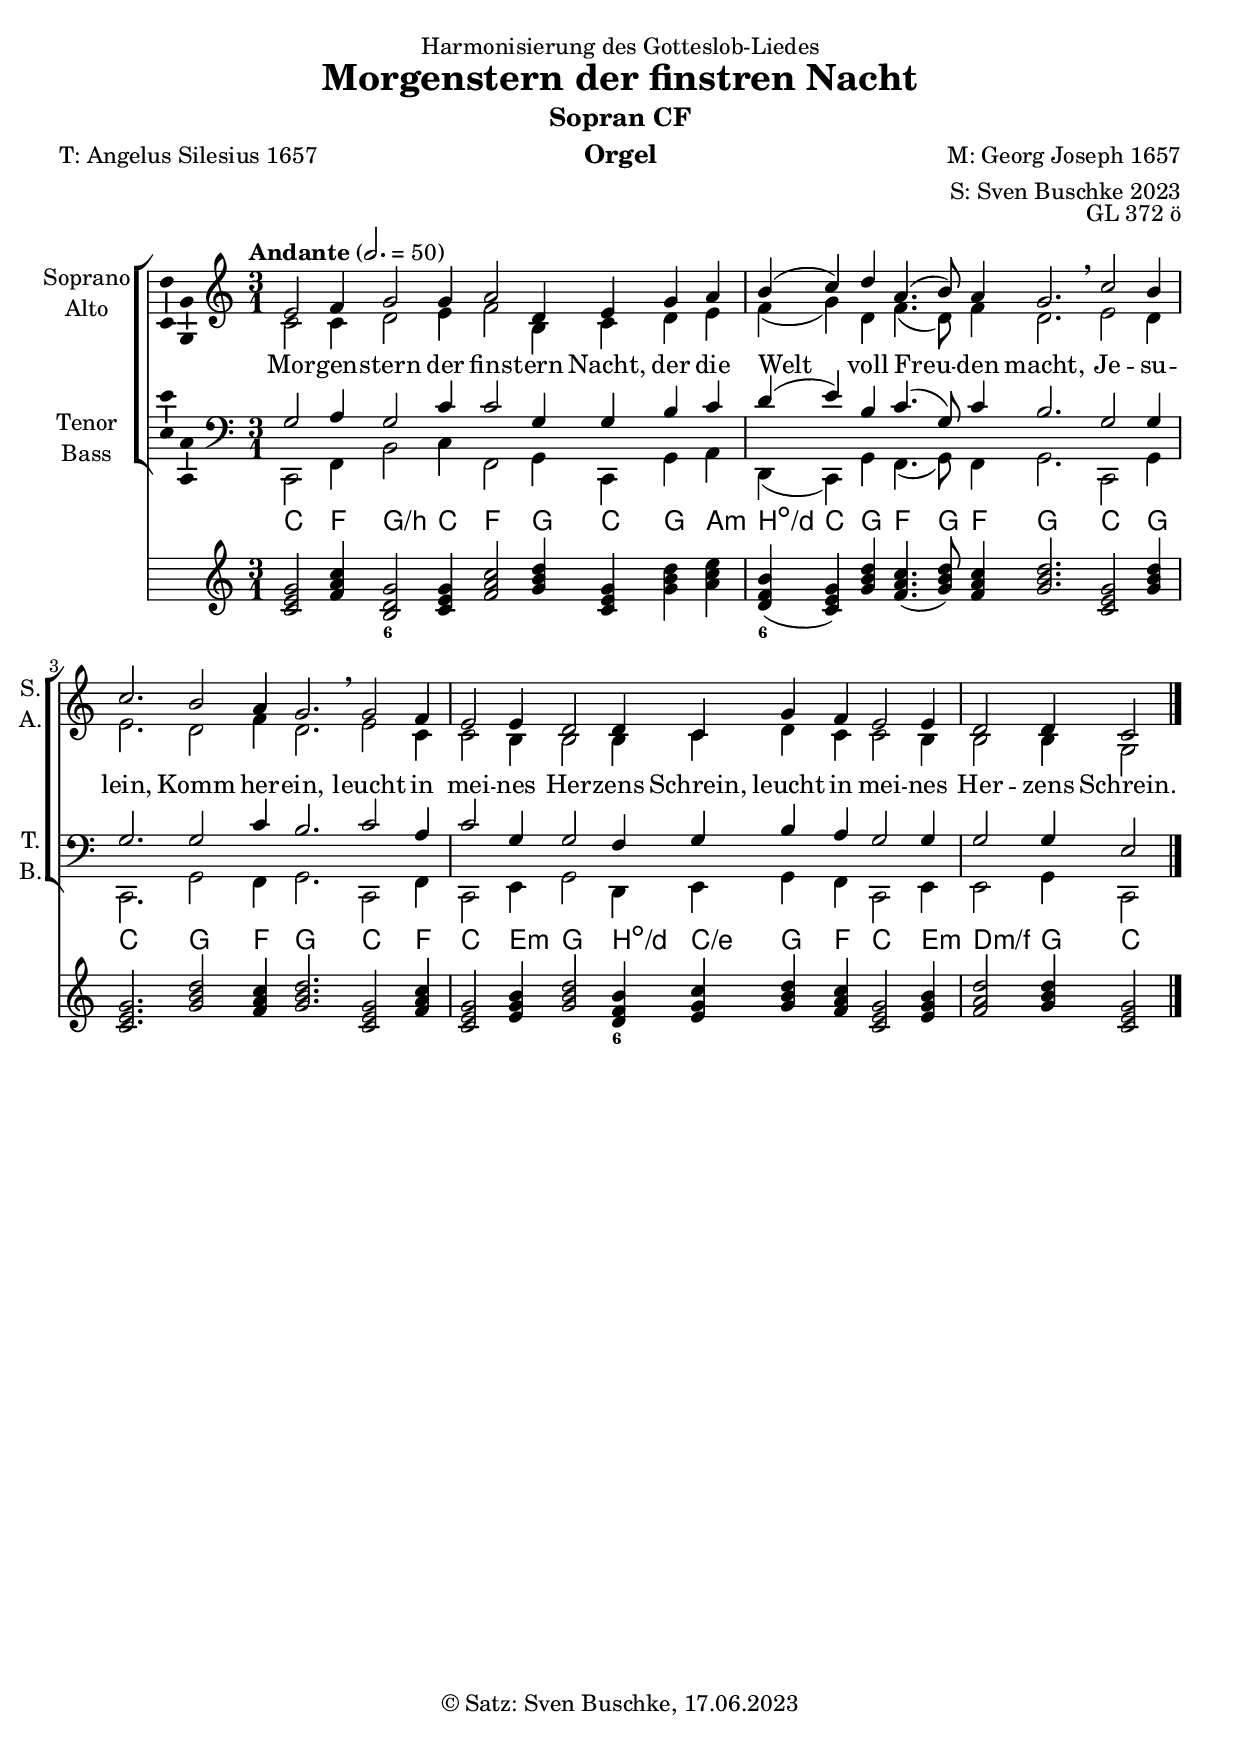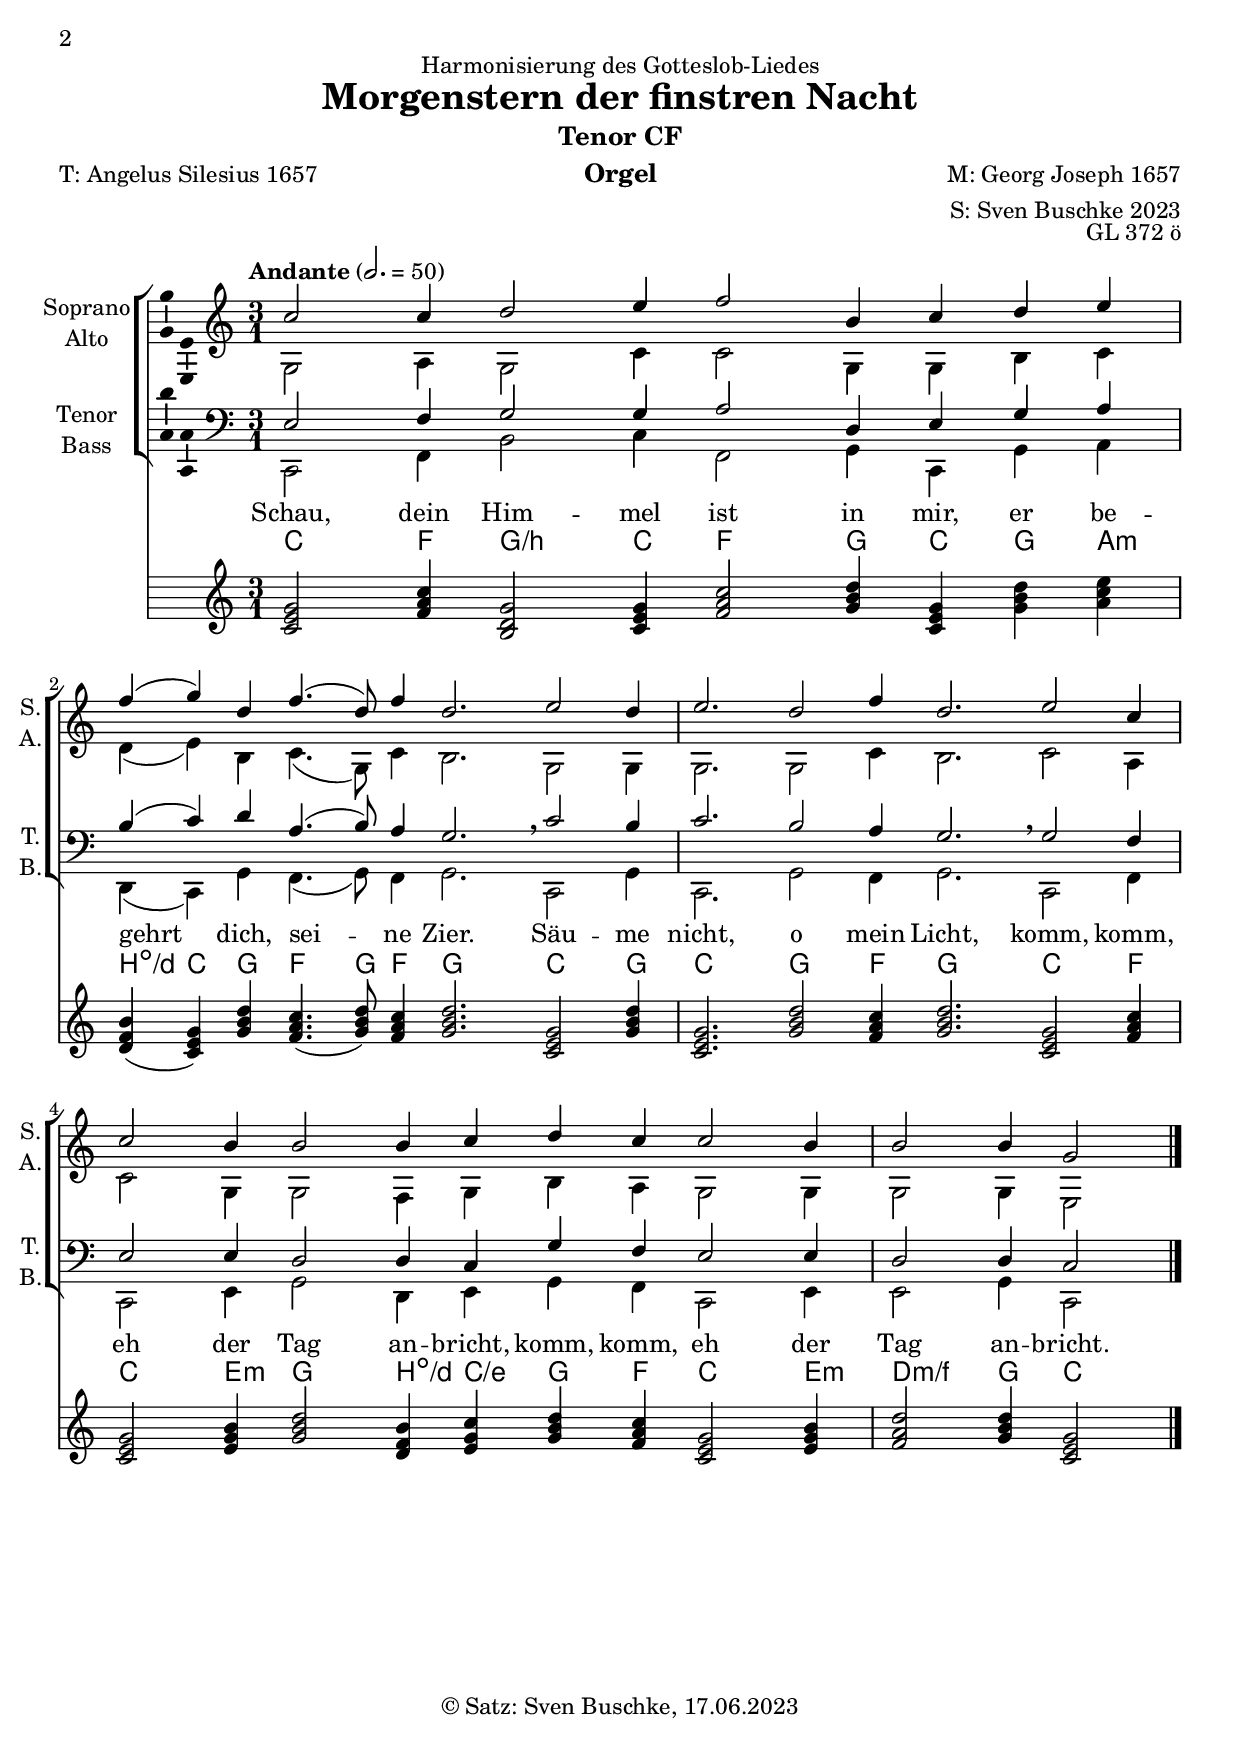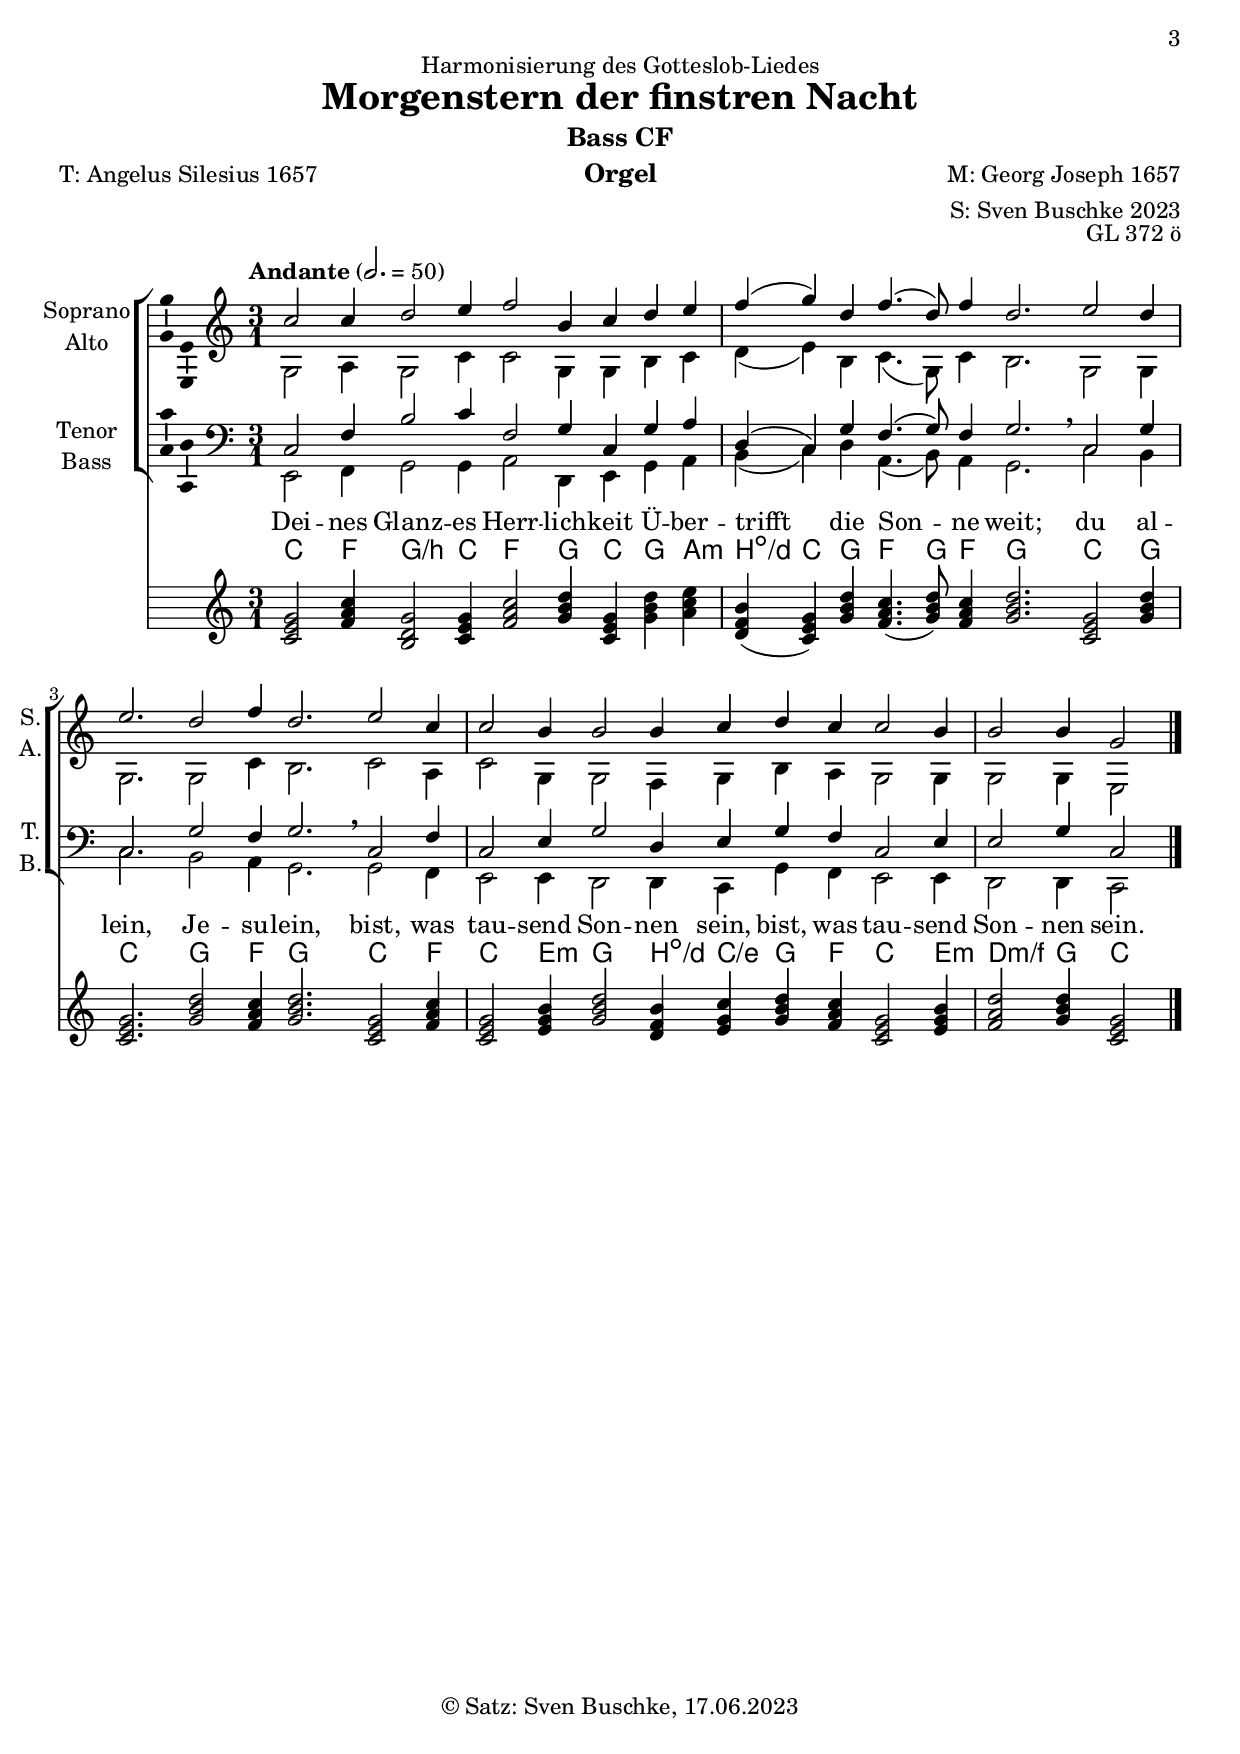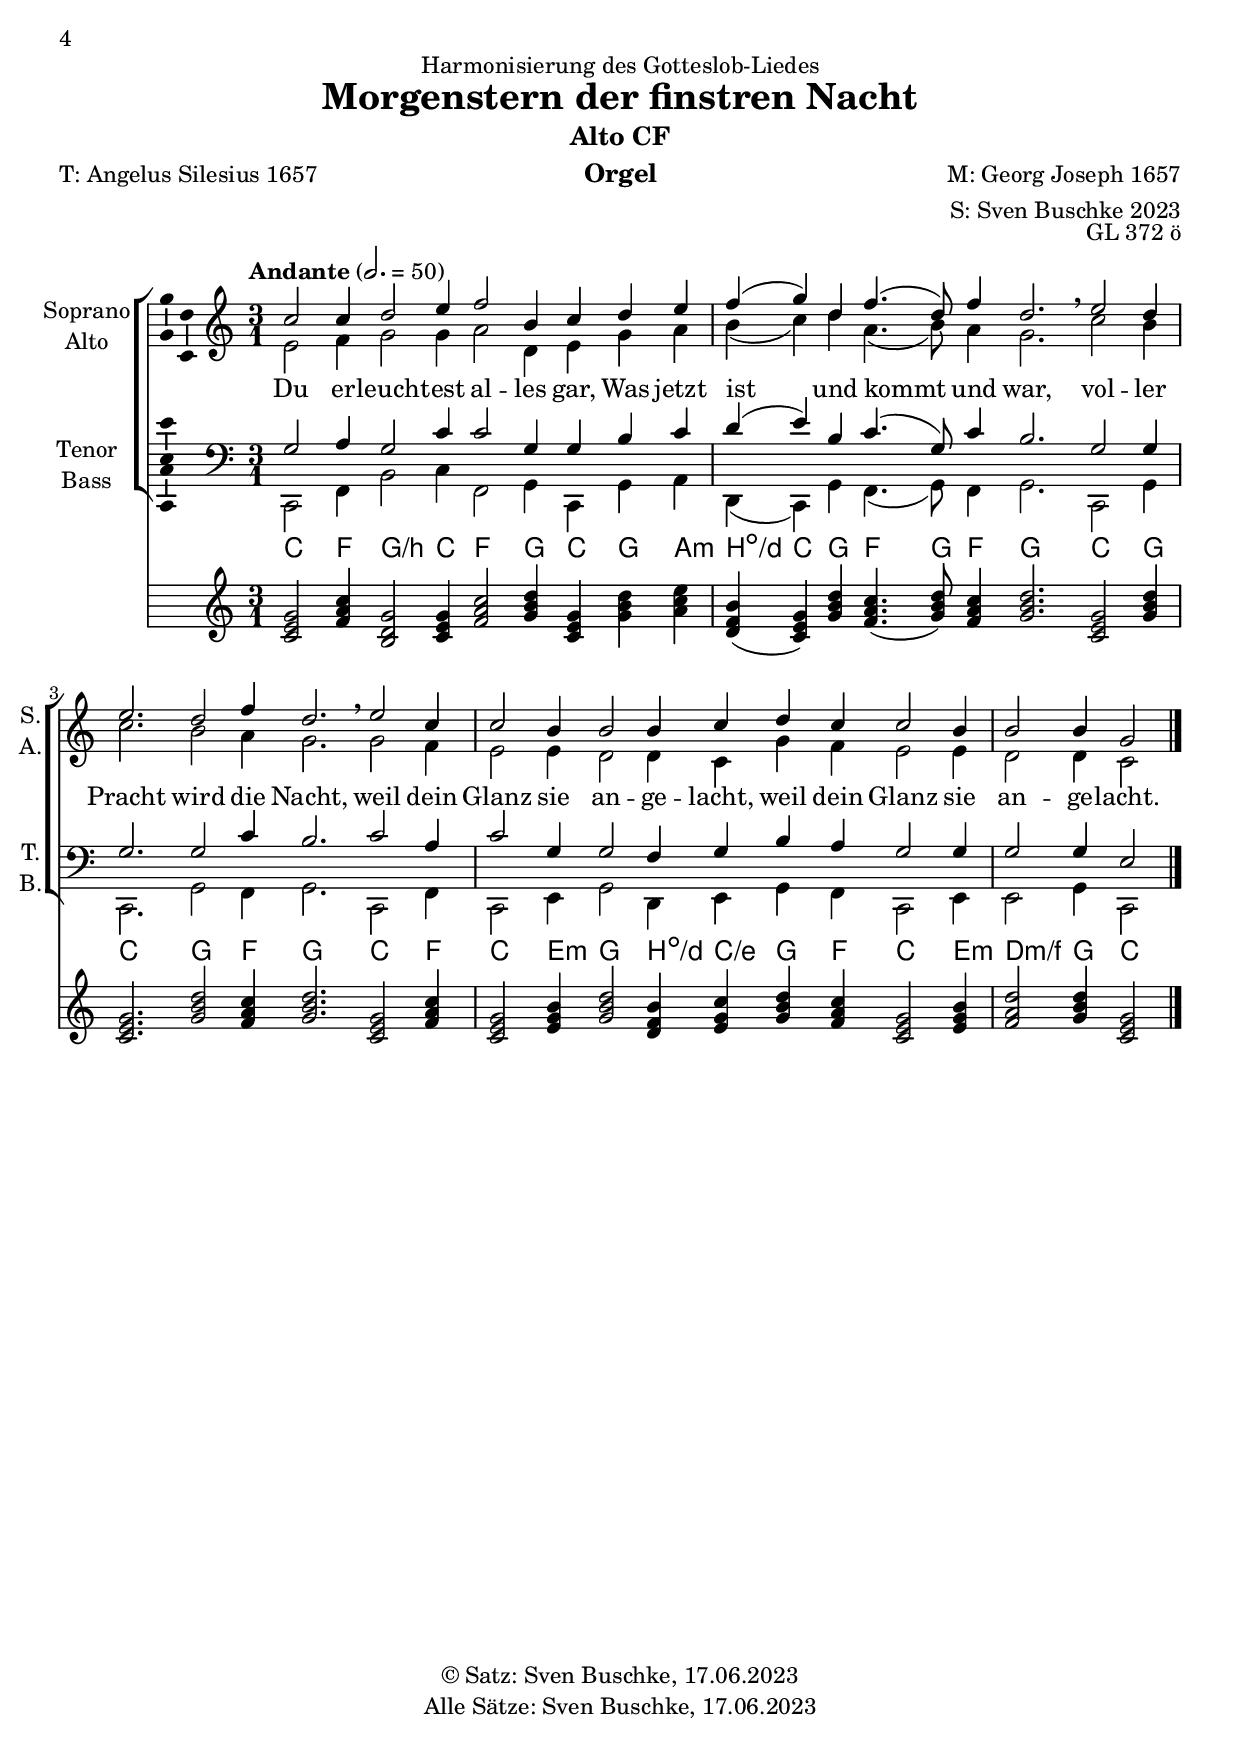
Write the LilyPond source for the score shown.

\version "2.24.1"
\language "english"

\include "predefined-guitar-fretboards.ly"

\header {
  dedication = "Harmonisierung des Gotteslob-Liedes"
  title = "Morgenstern der finstren Nacht"
  subsubtitle = ""
  instrument = "Orgel"
  composer = "M: Georg Joseph 1657"
  arranger = \markup \concat { "S: " \with-url "https://buschke.com" "Sven Buschke" " 2023" }
  poet = "T: Angelus Silesius 1657"
  meter = ""
  piece = ""
  opus = "GL 372 ö"
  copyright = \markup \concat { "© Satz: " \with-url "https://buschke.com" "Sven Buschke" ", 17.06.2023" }
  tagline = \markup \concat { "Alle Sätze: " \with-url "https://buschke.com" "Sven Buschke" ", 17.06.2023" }
}

\paper {
  #(set-paper-size "a4")
}

\layout {
  \context {
    \Voice
    \consists "Melody_engraver"
    \override Stem.neutral-direction = #'()
  }
}

global = {
  \key c \major
  \time 3/1
  \tempo "Andante" 2.=50
}

scoreASoprano = \relative c'' {
  \global
  % Music follows here.
  e,2 f4 g2 4 a2 d,4 e g a
  b(c) d a4.(b8) a4 g2.\breathe
  c2 b4 c2. b2 a4 g2.\breathe
  g2 f4 e2 4 d2 4 c g' f e2 4 d2 4 c2
  \bar "|."
}

scoreAAlto = \relative c' {
  \global
  % Music follows here.
  c2 c4 d2 e4 f2 b,4 c d e f(g) d f4.(d8) f4 d2.
  e2 d4 e2. d2 f4 d2. e2 c4 2 b4 b2 4 c d c4 2 b4 b2 4 g2
}

scoreATenor = \relative c' {
  \global
  % Music follows here.
  g2 a4 g2 c4 c2 g4 4 b c d(e) b c4.(g8) c4 b2.
  g2 g4 g2. 2 c4 b2. c2 a4 c2 g4 g2 f4 g b a g2 4 2 g4 e2
}

scoreABass = \relative c {
  \global
  % Music follows here.
  c,2 f4 b2 c4 f,2 g4 c, g' a d,(c) g' f4.(g8) f4 g2.
  c,2 g'4 c,2. g'2 f4 g2. c,2 f4 c2 e4 g2 d4 e g f c2 e4 2 g4 c,2
}

scoreAVerse = \lyricmode {
  % Lyrics follow here.
  Mor -- gen -- stern der fins -- tern Nacht,
  der die Welt voll Freu -- den macht,
  Je -- su -- lein, Komm her -- ein,
  leucht in mei -- nes Her -- zens Schrein,
  leucht in mei -- nes Her -- zens Schrein.
}

scoreARehearsalMidi = #
(define-music-function
 (parser location name midiInstrument lyrics) (string? string? ly:music?)
 #{
   \unfoldRepeats <<
     \new Staff = "soprano" \new Voice = "soprano" { \scoreASoprano }
     \new Staff = "alto" \new Voice = "alto" { \scoreAAlto }
     \new Staff = "tenor" \new Voice = "tenor" { \scoreATenor }
     \new Staff = "bass" \new Voice = "bass" { \scoreABass }
     \context Staff = $name {
       \set Score.midiMinimumVolume = #0.5
       \set Score.midiMaximumVolume = #0.5
       \set Score.tempoWholesPerMinute = #(ly:make-moment 100 4)
       \set Staff.midiMinimumVolume = #0.8
       \set Staff.midiMaximumVolume = #1.0
       \set Staff.midiInstrument = $midiInstrument
     }
     \new Lyrics \with {
       alignBelowContext = $name
     } \lyricsto $name $lyrics
   >>
 #})

scoreAChordNames = \chordmode {
  \global
  \germanChords
  % Chords follow here.
  c2 f4 g2/b c4 f2 g4 c g a:m b:dim/d(c) g f4.(g8) f4 g2.
  c2 g4 c2. g2 f4 g2. c2 f4 c2 e4:m g2 b4:dim/d c'/e g f c2 e4:m d'2:m/f g4 c2
}

scoreAFigBass = \figuremode {
  \global
  % Figures follow here.
 s2 4 <6>2 s4 s2 s4 s4 s4 s4 <6>4 s4 s4 s4. s8 s4 s2. s2 s4 s2. s2 s4 s2. s2 s4 s2 s4 s2 <6>4 s4 s4 s4 s2 s4 s2 s4 s2
}

scoreAChoirPart = \new ChoirStaff <<
  \new Staff \with {
    midiInstrument = "choir aahs"
    instrumentName = \markup \center-column { "Soprano" "Alto" }
    shortInstrumentName = \markup \center-column { "S." "A." }
  } <<
    \new Voice = "soprano" \with {
      \consists "Ambitus_engraver"
    } { \voiceOne \scoreASoprano }
    \new Voice = "alto" \with {
      \consists "Ambitus_engraver"
      \override Ambitus.X-offset = #2.0
    } { \voiceTwo \scoreAAlto }
  >>
  \new Lyrics \with {
    \override VerticalAxisGroup.staff-affinity = #CENTER
  } \lyricsto "soprano" \scoreAVerse
  \new Staff \with {
    midiInstrument = "choir aahs"
    instrumentName = \markup \center-column { "Tenor" "Bass" }
    shortInstrumentName = \markup \center-column { "T." "B." }
  } <<
    \clef bass
    \new Voice = "tenor" \with {
      \consists "Ambitus_engraver"
    } { \voiceOne \scoreATenor }
    \new Voice = "bass" \with {
      \consists "Ambitus_engraver"
      \override Ambitus.X-offset = #2.0
    } { \voiceTwo \scoreABass }
  >>
>>

scoreAChordsPart = <<
  \new ChordNames \scoreAChordNames
  \scoreAChordNames
%  \new FretBoards \scoreAChordNames
>>

scoreABassFiguresPart = \new FiguredBass \with {
  useBassFigureExtenders = ##t
} \scoreAFigBass

\bookpart {
  \header {
    subtitle = "Sopran CF"
  }
  \score {
    <<
      \scoreAChoirPart
      \scoreAChordsPart
      \scoreABassFiguresPart
    >>
    \layout { }
    \midi { }
  }
}

% Rehearsal MIDI files:
\book {
  \bookOutputSuffix "soprano"
  \score {
    \scoreARehearsalMidi "soprano" "soprano sax" \scoreAVerse
    \midi { }
  }
}

\book {
  \bookOutputSuffix "alto"
  \score {
    \scoreARehearsalMidi "alto" "soprano sax" \scoreAVerse
    \midi { }
  }
}

\book {
  \bookOutputSuffix "tenor"
  \score {
    \scoreARehearsalMidi "tenor" "tenor sax" \scoreAVerse
    \midi { }
  }
}

\book {
  \bookOutputSuffix "bass"
  \score {
    \scoreARehearsalMidi "bass" "tenor sax" \scoreAVerse
    \midi { }
  }
}


scoreBSoprano = \relative c'' {
  \global
  % Music follows here.
  c2 c4 d2 e4 f2 b,4 c d e f(g) d f4.(d8) f4 d2.
  e2 d4 e2. d2 f4 d2. e2 c4 2 b4 b2 4 c d c4 2 b4 b2 4 g2
}

scoreBAlto = \relative c' {
  \global
  % Music follows here.
  g2 a4 g2 c4 c2 g4 4 b c d(e) b c4.(g8) c4 b2.
  g2 g4 g2. 2 c4 b2. c2 a4 c2 g4 g2 f4 g b a g2 4 2 g4 e2
}

scoreBTenor = \relative c' {
  \global
  % Music follows here.
  e,2 f4 g2 4 a2 d,4 e g a
  b(c) d a4.(b8) a4 g2.\breathe
  c2 b4 c2. b2 a4 g2.\breathe
  g2 f4 e2 4 d2 4 c g' f e2 4 d2 4 c2
  \bar "|."
}

scoreBBass = \relative c {
  \global
  % Music follows here.
  c,2 f4 b2 c4 f,2 g4 c, g' a d,(c) g' f4.(g8) f4 g2.
  c,2 g'4 c,2. g'2 f4 g2. c,2 f4 c2 e4 g2 d4 e g f c2 e4 2 g4 c,2
}

scoreBVerse = \lyricmode {
  % Lyrics follow here.
  Schau, dein Him -- mel ist in mir,
  er be -- gehrt dich, sei -- ne Zier.
  Säu -- me nicht, o mein Licht,
  komm, komm, eh der Tag an -- bricht,
  komm, komm, eh der Tag an -- bricht.
}

scoreBRehearsalMidi = #
(define-music-function
 (parser location name midiInstrument lyrics) (string? string? ly:music?)
 #{
   \unfoldRepeats <<
     \new Staff = "soprano" \new Voice = "soprano" { \scoreBSoprano }
     \new Staff = "alto" \new Voice = "alto" { \scoreBAlto }
     \new Staff = "tenor" \new Voice = "tenor" { \scoreBTenor }
     \new Staff = "bass" \new Voice = "bass" { \scoreBBass }
     \context Staff = $name {
       \set Score.midiMinimumVolume = #0.5
       \set Score.midiMaximumVolume = #0.5
       \set Score.tempoWholesPerMinute = #(ly:make-moment 100 4)
       \set Staff.midiMinimumVolume = #0.8
       \set Staff.midiMaximumVolume = #1.0
       \set Staff.midiInstrument = $midiInstrument
     }
     \new Lyrics \with {
       alignBelowContext = $name
     } \lyricsto $name $lyrics
   >>
 #})

scoreBChordNames = \chordmode {
  \global
  \germanChords
  % Chords follow here.
  c2 f4 g2/b c4 f2 g4 c g a:m b:dim/d(c) g f4.(g8) f4 g2.
  c2 g4 c2. g2 f4 g2. c2 f4 c2 e4:m g2 b4:dim/d c'/e g f c2 e4:m d'2:m/f g4 c2
}

scoreBFigBass = \figuremode {
  \global
  % Figures follow here.

}

scoreBChoirPart = \new ChoirStaff <<
  \new Staff \with {
    midiInstrument = "choir aahs"
    instrumentName = \markup \center-column { "Soprano" "Alto" }
    shortInstrumentName = \markup \center-column { "S." "A." }
  } <<
    \new Voice = "soprano" \with {
      \consists "Ambitus_engraver"
    } { \voiceOne \scoreBSoprano }
    \new Voice = "alto" \with {
      \consists "Ambitus_engraver"
      \override Ambitus.X-offset = #2.0
    } { \voiceTwo \scoreBAlto }
  >>
  \new Staff \with {
    midiInstrument = "choir aahs"
    instrumentName = \markup \center-column { "Tenor" "Bass" }
    shortInstrumentName = \markup \center-column { "T." "B." }
  } <<
    \clef bass
    \new Voice = "tenor" \with {
      \consists "Ambitus_engraver"
    } { \voiceOne \scoreBTenor }
    \new Voice = "bass" \with {
      \consists "Ambitus_engraver"
      \override Ambitus.X-offset = #2.0
    } { \voiceTwo \scoreBBass }
  >>
  \new Lyrics \with {
    \override VerticalAxisGroup.staff-affinity = #CENTER
  } \lyricsto "tenor" \scoreBVerse
>>

scoreBChordsPart = <<
  \new ChordNames \scoreBChordNames
  \scoreBChordNames
%  \new FretBoards \scoreBChordNames
>>

scoreBBassFiguresPart = \new FiguredBass \with {
  useBassFigureExtenders = ##t
} \scoreBFigBass

\bookpart {
  \header {
    subtitle = "Tenor CF"
  }
  \score {
    <<
      \scoreBChoirPart
      \scoreBChordsPart
      \scoreBBassFiguresPart
    >>
    \layout { }
    \midi { }
  }
}

% Rehearsal MIDI files:
\book {
  \bookOutputSuffix "soprano"
  \score {
    \scoreBRehearsalMidi "soprano" "soprano sax" \scoreBVerse
    \midi { }
  }
}

\book {
  \bookOutputSuffix "alto"
  \score {
    \scoreBRehearsalMidi "alto" "soprano sax" \scoreBVerse
    \midi { }
  }
}

\book {
  \bookOutputSuffix "tenor"
  \score {
    \scoreBRehearsalMidi "tenor" "tenor sax" \scoreBVerse
    \midi { }
  }
}

\book {
  \bookOutputSuffix "bass"
  \score {
    \scoreBRehearsalMidi "bass" "tenor sax" \scoreBVerse
    \midi { }
  }
}


scoreCSoprano = \relative c'' {
  \global
  % Music follows here.
  c2 c4 d2 e4 f2 b,4 c d e f(g) d f4.(d8) f4 d2.
  e2 d4 e2. d2 f4 d2. e2 c4 2 b4 b2 4 c d c4 2 b4 b2 4 g2
}

scoreCAlto = \relative c' {
  \global
  % Music follows here.
  g2 a4 g2 c4 c2 g4 4 b c d(e) b c4.(g8) c4 b2.
  g2 g4 g2. 2 c4 b2. c2 a4 c2 g4 g2 f4 g b a g2 4 2 g4 e2
}

scoreCTenor = \relative c' {
  \global
  % Music follows here.
  c,2 f4 b2 c4 f,2 g4 c, g' a d,(c) g' f4.(g8) f4 g2.
  c,2 g'4 c,2. g'2 f4 g2. c,2 f4 c2 e4 g2 d4 e g f c2 e4 2 g4 c,2
}

scoreCBass = \relative c {
  \global
  % Music follows here.
  e,2 f4 g2 4 a2 d,4 e g a
  b(c) d a4.(b8) a4 g2.\breathe
  c2 b4 c2. b2 a4 g2.\breathe
  g2 f4 e2 4 d2 4 c g' f e2 4 d2 4 c2
  \bar "|."
}

scoreCVerse = \lyricmode {
  % Lyrics follow here.
  Dei -- nes Glanz -- es Herr -- lich -- keit
  Ü -- ber -- trifft die Son -- ne weit;
  du al -- lein, Je -- su -- lein,
  bist, was tau -- send Son -- nen sein,
  bist, was tau -- send Son -- nen sein.
}

scoreCRehearsalMidi = #
(define-music-function
 (parser location name midiInstrument lyrics) (string? string? ly:music?)
 #{
   \unfoldRepeats <<
     \new Staff = "soprano" \new Voice = "soprano" { \scoreCSoprano }
     \new Staff = "alto" \new Voice = "alto" { \scoreCAlto }
     \new Staff = "tenor" \new Voice = "tenor" { \scoreCTenor }
     \new Staff = "bass" \new Voice = "bass" { \scoreCBass }
     \context Staff = $name {
       \set Score.midiMinimumVolume = #0.5
       \set Score.midiMaximumVolume = #0.5
       \set Score.tempoWholesPerMinute = #(ly:make-moment 100 4)
       \set Staff.midiMinimumVolume = #0.8
       \set Staff.midiMaximumVolume = #1.0
       \set Staff.midiInstrument = $midiInstrument
     }
     \new Lyrics \with {
       alignBelowContext = $name
     } \lyricsto $name $lyrics
   >>
 #})

scoreCChordNames = \chordmode {
  \global
  \semiGermanChords
  % Chords follow here.
  c2 f4 g2/b c4 f2 g4 c g a:m b:dim/d(c) g f4.(g8) f4 g2.
  c2 g4 c2. g2 f4 g2. c2 f4 c2 e4:m g2 b4:dim/d c'/e g f c2 e4:m d'2:m/f g4 c2
}

scoreCFigBass = \figuremode {
  \global
  % Figures follow here.

}

scoreCChoirPart = \new ChoirStaff <<
  \new Staff \with {
    midiInstrument = "choir aahs"
    instrumentName = \markup \center-column { "Soprano" "Alto" }
    shortInstrumentName = \markup \center-column { "S." "A." }
  } <<
    \new Voice = "soprano" \with {
      \consists "Ambitus_engraver"
    } { \voiceOne \scoreCSoprano }
    \new Voice = "alto" \with {
      \consists "Ambitus_engraver"
      \override Ambitus.X-offset = #2.0
    } { \voiceTwo \scoreCAlto }
  >>
  \new Staff \with {
    midiInstrument = "choir aahs"
    instrumentName = \markup \center-column { "Tenor" "Bass" }
    shortInstrumentName = \markup \center-column { "T." "B." }
  } <<
    \clef bass
    \new Voice = "tenor" \with {
      \consists "Ambitus_engraver"
    } { \voiceOne \scoreCTenor }
    \new Voice = "bass" \with {
      \consists "Ambitus_engraver"
      \override Ambitus.X-offset = #2.0
    } { \voiceTwo \scoreCBass }
  >>
  \new Lyrics \with {
    \override VerticalAxisGroup.staff-affinity = #CENTER
  } \lyricsto "bass" \scoreCVerse
>>

scoreCChordsPart = <<
  \new ChordNames \scoreCChordNames
  \scoreCChordNames
  %\new FretBoards \scoreCChordNames
>>

scoreCBassFiguresPart = \new FiguredBass \with {
  useBassFigureExtenders = ##t
} \scoreCFigBass

\bookpart {
  \header {
    subtitle = "Bass CF"
  }
  \score {
    <<
      \scoreCChoirPart
      \scoreCChordsPart
      \scoreCBassFiguresPart
    >>
    \layout { }
    \midi { }
  }
}

% Rehearsal MIDI files:
\book {
  \bookOutputSuffix "soprano"
  \score {
    \scoreCRehearsalMidi "soprano" "soprano sax" \scoreCVerse
    \midi { }
  }
}

\book {
  \bookOutputSuffix "alto"
  \score {
    \scoreCRehearsalMidi "alto" "soprano sax" \scoreCVerse
    \midi { }
  }
}

\book {
  \bookOutputSuffix "tenor"
  \score {
    \scoreCRehearsalMidi "tenor" "tenor sax" \scoreCVerse
    \midi { }
  }
}

\book {
  \bookOutputSuffix "bass"
  \score {
    \scoreCRehearsalMidi "bass" "tenor sax" \scoreCVerse
    \midi { }
  }
}


scoreDSoprano = \relative c'' {
  \global
  % Music follows here.
  c2 c4 d2 e4 f2 b,4 c d e f(g) d f4.(d8) f4 d2.
  e2 d4 e2. d2 f4 d2. e2 c4 2 b4 b2 4 c d c4 2 b4 b2 4 g2
}

scoreDAlto = \relative c' {
  \global
  % Music follows here.
  e2 f4 g2 4 a2 d,4 e g a
  b(c) d a4.(b8) a4 g2.\breathe
  c2 b4 c2. b2 a4 g2.\breathe
  g2 f4 e2 4 d2 4 c g' f e2 4 d2 4 c2
  \bar "|."
}

scoreDTenor = \relative c' {
  \global
  % Music follows here.
  g2 a4 g2 c4 c2 g4 4 b c d(e) b c4.(g8) c4 b2.
  g2 g4 g2. 2 c4 b2. c2 a4 c2 g4 g2 f4 g b a g2 4 2 g4 e2
}

scoreDBass = \relative c {
  \global
  % Music follows here.
  c,2 f4 b2 c4 f,2 g4 c, g' a d,(c) g' f4.(g8) f4 g2.
  c,2 g'4 c,2. g'2 f4 g2. c,2 f4 c2 e4 g2 d4 e g f c2 e4 2 g4 c,2
}

scoreDVerse = \lyricmode {
  % Lyrics follow here.
  Du er -- leuch -- test al -- les gar,
  Was jetzt ist und kommt und war,
  vol -- ler Pracht wird die Nacht,
  weil dein Glanz sie an -- ge -- lacht,
  weil dein Glanz sie an -- ge -- lacht.
}

scoreDRehearsalMidi = #
(define-music-function
 (parser location name midiInstrument lyrics) (string? string? ly:music?)
 #{
   \unfoldRepeats <<
     \new Staff = "soprano" \new Voice = "soprano" { \scoreDSoprano }
     \new Staff = "alto" \new Voice = "alto" { \scoreDAlto }
     \new Staff = "tenor" \new Voice = "tenor" { \scoreDTenor }
     \new Staff = "bass" \new Voice = "bass" { \scoreDBass }
     \context Staff = $name {
       \set Score.midiMinimumVolume = #0.5
       \set Score.midiMaximumVolume = #0.5
       \set Score.tempoWholesPerMinute = #(ly:make-moment 100 4)
       \set Staff.midiMinimumVolume = #0.8
       \set Staff.midiMaximumVolume = #1.0
       \set Staff.midiInstrument = $midiInstrument
     }
     \new Lyrics \with {
       alignBelowContext = $name
     } \lyricsto $name $lyrics
   >>
 #})

scoreDChordNames = \chordmode {
  \global
  \germanChords
  % Chords follow here.
  c2 f4 g2/b c4 f2 g4 c g a:m b:dim/d(c) g f4.(g8) f4 g2.
  c2 g4 c2. g2 f4 g2. c2 f4 c2 e4:m g2 b4:dim/d c'/e g f c2 e4:m d'2:m/f g4 c2
}

scoreDFigBass = \figuremode {
  \global
  % Figures follow here.

}

scoreDChoirPart = \new ChoirStaff <<
  \new Staff \with {
    midiInstrument = "choir aahs"
    instrumentName = \markup \center-column { "Soprano" "Alto" }
    shortInstrumentName = \markup \center-column { "S." "A." }
  } <<
    \new Voice = "soprano" \with {
      \consists "Ambitus_engraver"
    } { \voiceOne \scoreDSoprano }
    \new Voice = "alto" \with {
      \consists "Ambitus_engraver"
      \override Ambitus.X-offset = #2.0
    } { \voiceTwo \scoreDAlto }
  >>
  \new Lyrics \with {
    \override VerticalAxisGroup.staff-affinity = #CENTER
  } \lyricsto "alto" \scoreDVerse
  \new Staff \with {
    midiInstrument = "choir aahs"
    instrumentName = \markup \center-column { "Tenor" "Bass" }
    shortInstrumentName = \markup \center-column { "T." "B." }
  } <<
    \clef bass
    \new Voice = "tenor" \with {
      \consists "Ambitus_engraver"
    } { \voiceOne \scoreDTenor }
    \new Voice = "bass" \with {
      \consists "Ambitus_engraver"
      % \override Ambitus #'X-offset = #2.0
    } { \voiceTwo \scoreDBass }
  >>
>>

scoreDChordsPart = <<
  \new ChordNames \scoreDChordNames
  \scoreDChordNames
%  \new FretBoards \scoreDChordNames
>>

scoreDBassFiguresPart = \new FiguredBass \with {
  useBassFigureExtenders = ##t
} \scoreDFigBass

\bookpart {
  \header {
    subtitle = "Alto CF"
  }
  \score {
    <<
      \scoreDChoirPart
      \scoreDChordsPart
      \scoreDBassFiguresPart
    >>
    \layout { }
    \midi { }
  }
}

% Rehearsal MIDI files:
\book {
  \bookOutputSuffix "soprano"
  \score {
    \scoreDRehearsalMidi "soprano" "soprano sax" \scoreDVerse
    \midi { }
  }
}

\book {
  \bookOutputSuffix "alto"
  \score {
    \scoreDRehearsalMidi "alto" "soprano sax" \scoreDVerse
    \midi { }
  }
}

\book {
  \bookOutputSuffix "tenor"
  \score {
    \scoreDRehearsalMidi "tenor" "tenor sax" \scoreDVerse
    \midi { }
  }
}

\book {
  \bookOutputSuffix "bass"
  \score {
    \scoreDRehearsalMidi "bass" "tenor sax" \scoreDVerse
    \midi { }
  }
}

